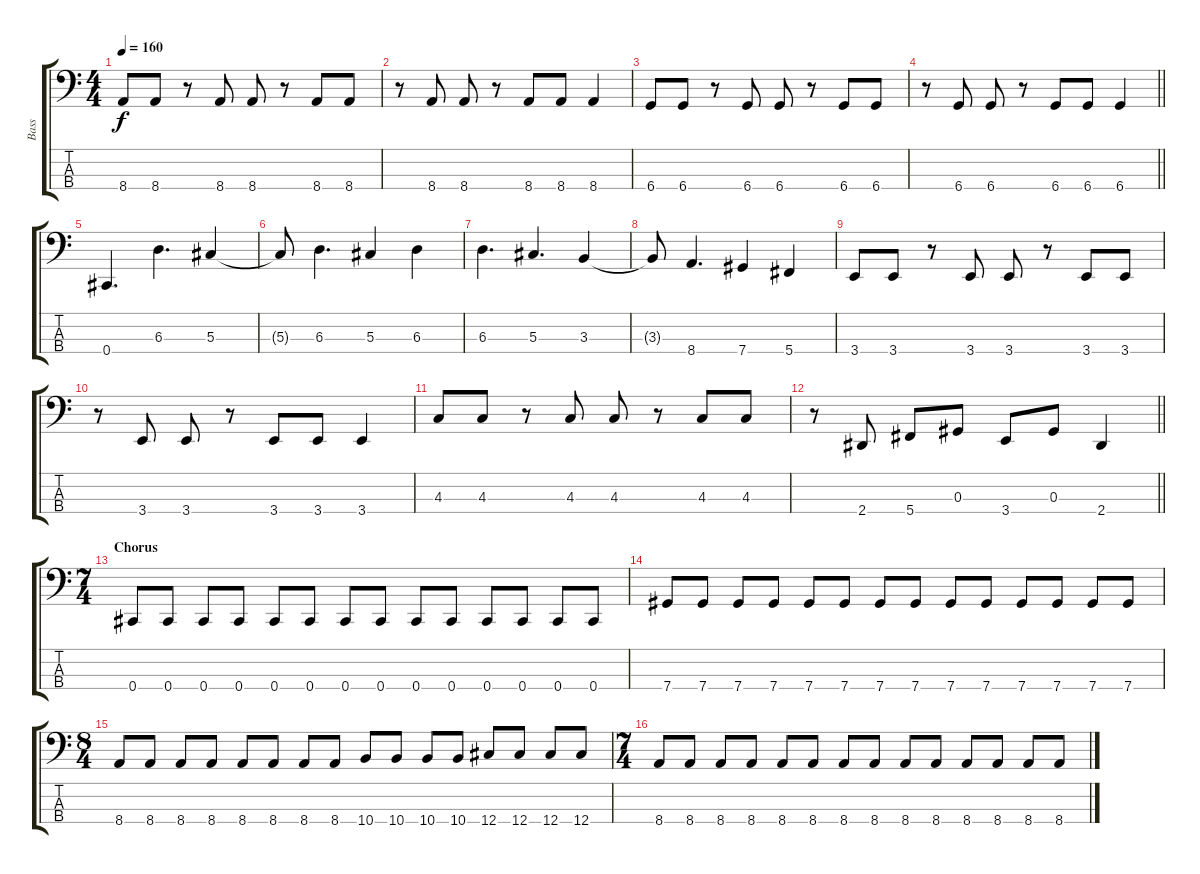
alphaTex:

\track ("Bass" "Bass") {instrument electricbassfinger}
\staff {score tabs}
\tuning (Gb2 Db2 Ab1 Db1) {hide}
\ts (4 4)
\tempo 160
\clef f4
\ks c
8.4.8{dy f} 8.4.8 r.8 8.4.8 8.4.8 r.8 8.4.8 8.4.8 |
r.8 8.4.8 8.4.8 r.8 8.4.8 8.4.8 8.4.4 |
6.4.8 6.4.8 r.8 6.4.8 6.4.8 r.8 6.4.8 6.4.8 |
\barLineRight lightlight
r.8 6.4.8 6.4.8 r.8 6.4.8 6.4.8 6.4.4 |
0.4.4{d} 6.3.4{d} 5.3.4 |
5.3{t}.8 6.3.4{d} 5.3.4 6.3.4 |
6.3.4{d} 5.3.4{d} 3.3.4 |
3.3{t}.8 8.4.4{d} 7.4.4 5.4.4 |
3.4.8 3.4.8 r.8 3.4.8 3.4.8 r.8 3.4.8 3.4.8 |
r.8 3.4.8 3.4.8 r.8 3.4.8 3.4.8 3.4.4 |
4.3.8 4.3.8 r.8 4.3.8 4.3.8 r.8 4.3.8 4.3.8 |
\barLineRight lightlight
r.8 2.4.8 5.4.8 0.3.8 3.4.8 0.3.8 2.4.4 |
\ts (7 4)
\section ("" "Chorus")
0.4.8 0.4.8 0.4.8 0.4.8 0.4.8 0.4.8 0.4.8 0.4.8 0.4.8 0.4.8 0.4.8 0.4.8 0.4.8 0.4.8 |
7.4.8 7.4.8 7.4.8 7.4.8 7.4.8 7.4.8 7.4.8 7.4.8 7.4.8 7.4.8 7.4.8 7.4.8 7.4.8 7.4.8 |
\ts (8 4)
8.4.8 8.4.8 8.4.8 8.4.8 8.4.8 8.4.8 8.4.8 8.4.8 10.4.8 10.4.8 10.4.8 10.4.8 12.4.8 12.4.8 12.4.8 12.4.8 |
\ts (7 4)
8.4.8 8.4.8 8.4.8 8.4.8 8.4.8 8.4.8 8.4.8 8.4.8 8.4.8 8.4.8 8.4.8 8.4.8 8.4.8 8.4.8
